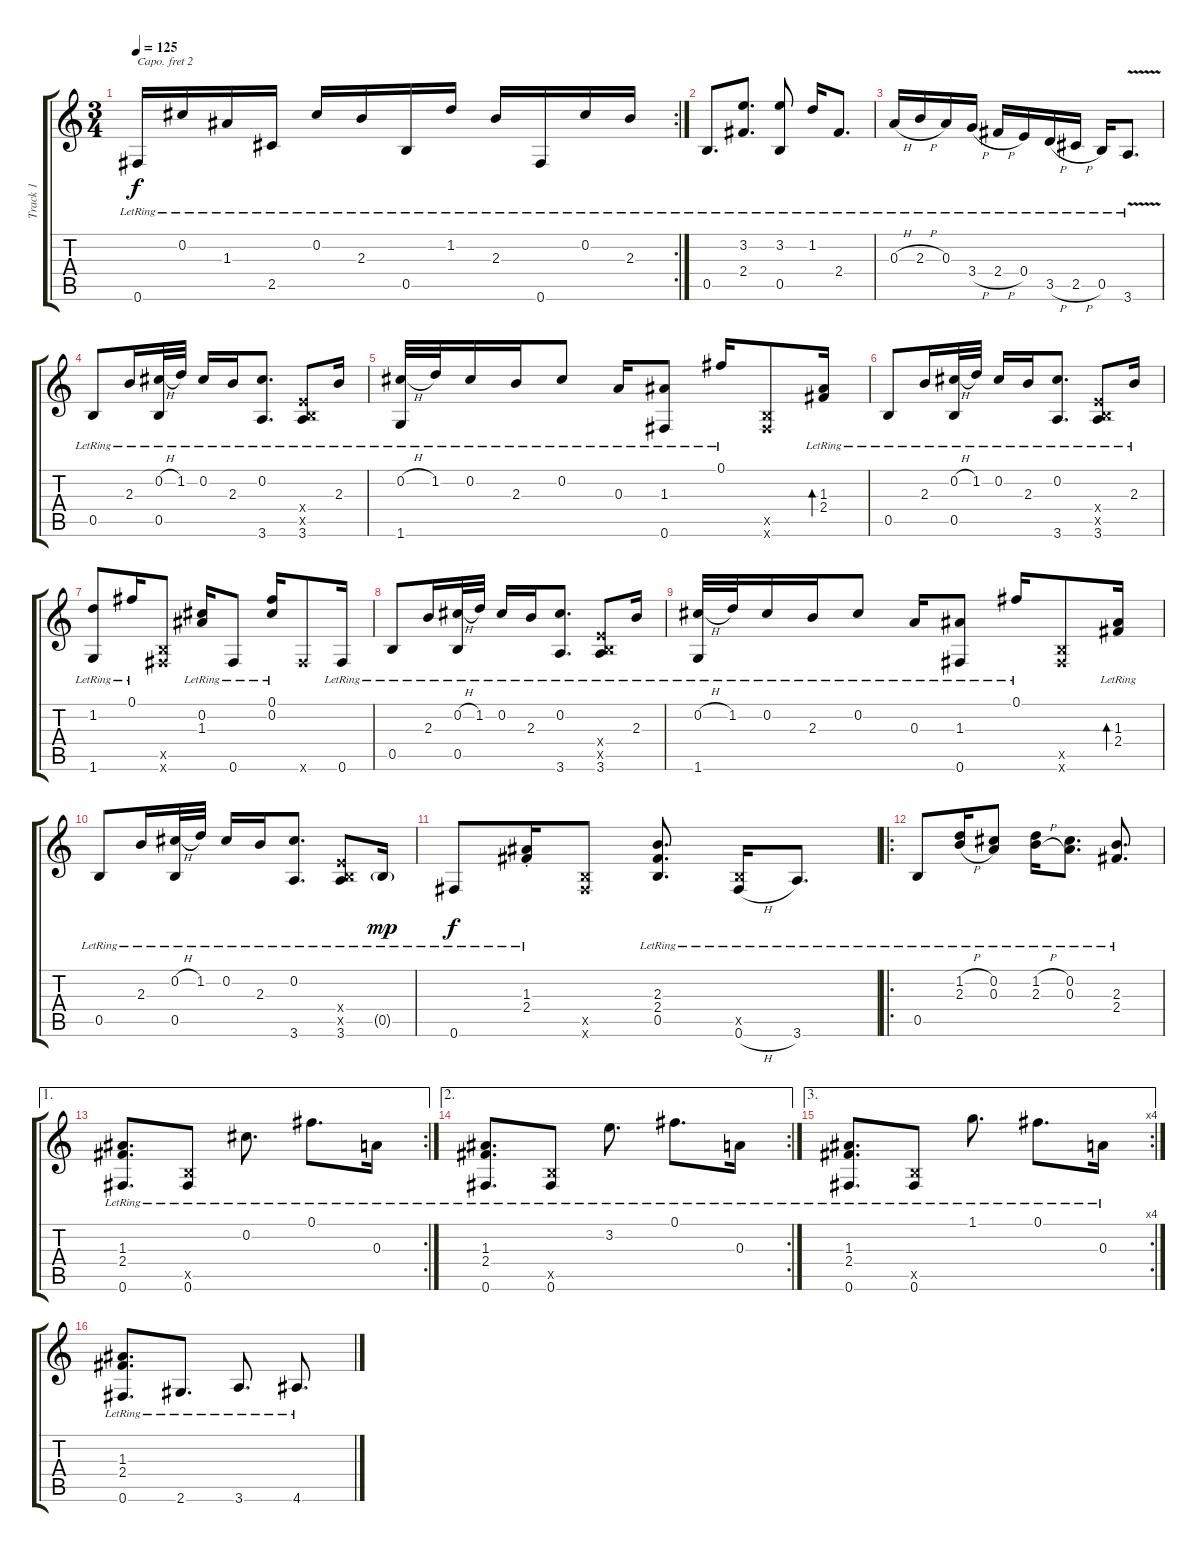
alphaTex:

\track ("Track 1" "Track 1") {instrument acousticguitarsteel}
\staff {score tabs}
\capo 2
\tuning (E4 B3 G3 D3 A2 E2) {hide}
\rc 2
\ts (3 4)
\tempo 125
\clef g2
\ks c
0.6{lr}.16{dy f} 0.2{lr}.16 1.3{lr}.16 2.5{lr}.16 0.2{lr}.16 2.3{lr}.16 0.5{lr}.16 1.2{lr}.16 2.3{lr}.16 0.6{lr}.16 0.2{lr}.16 2.3{lr}.16 |
0.5{lr}.8{d} (3.2{lr} 2.4{lr}).8{d} (3.2{lr} 0.5{lr}).8 1.2{lr}.16 2.4{lr}.8{d} |
0.3{h lr}.16 2.3{h lr}.16 0.3{lr}.16 3.4{h lr}.16 2.4{h lr}.16 0.4{lr}.16 3.5{h lr}.16 2.5{h lr}.16 0.5{lr}.16 3.6{v lr}.8{d} |
0.5{lr}.8 2.3{lr}.16 (0.2{h lr} 0.5{lr}).32 1.2{lr}.32 0.2{lr}.16 2.3{lr}.16 (0.2{lr} 3.6{lr}).8{d} (0.4{x} 0.5{x} 3.6{lr}).8 2.3{lr}.16 |
(0.2{h lr} 1.6{lr}).32 1.2{lr}.32 0.2{lr}.16 2.3{lr}.16 0.2{lr}.8 0.3{lr}.16 (1.3{lr} 0.6{lr}).8 0.1{lr}.16 (0.5{x} 0.6{x}).8 (1.3{lr} 2.4{lr}).16{bd 240} |
0.5{lr}.8 2.3{lr}.16 (0.2{h lr} 0.5{lr}).32 1.2{lr}.32 0.2{lr}.16 2.3{lr}.16 (0.2{lr} 3.6{lr}).8{d} (0.4{x} 0.5{x} 3.6{lr}).8 2.3{lr}.16 |
(1.2{lr} 1.6{lr}).8 0.1{lr}.16 (0.5{x} 0.6{x}).8 (0.2{lr} 1.3{lr}).16 0.6{lr}.8 (0.1{lr} 0.2{lr}).16 0.6{x}.8 0.6{lr}.16 |
0.5{lr}.8 2.3{lr}.16 (0.2{h lr} 0.5{lr}).32 1.2{lr}.32 0.2{lr}.16 2.3{lr}.16 (0.2{lr} 3.6{lr}).8{d} (0.4{x} 0.5{x} 3.6{lr}).8 2.3{lr}.16 |
(0.2{h lr} 1.6{lr}).32 1.2{lr}.32 0.2{lr}.16 2.3{lr}.16 0.2{lr}.8 0.3{lr}.16 (1.3{lr} 0.6{lr}).8 0.1{lr}.16 (0.5{x} 0.6{x}).8 (1.3{lr} 2.4{lr}).16{bd 240} |
0.5{lr}.8 2.3{lr}.16 (0.2{h lr} 0.5{lr}).32 1.2{lr}.32 0.2{lr}.16 2.3{lr}.16 (0.2{lr} 3.6{lr}).8{d} (0.4{x} 0.5{x} 3.6{lr}).8 0.5{g lr}.16{dy mp} |
0.6{lr}.8{dy f} (1.3{st lr} 2.4{st lr}).16 (0.5{x} 0.6{x}).8 (2.3{lr} 2.4{lr} 0.5{lr}).8{d} (0.5{x} 0.6{h lr}).16 3.6{lr}.8{d} |
\ro
0.5{lr}.8 (1.2{h lr} 2.3{h lr}).16 (0.2{lr} 0.3{lr}).8 (1.2{h lr} 2.3{h lr}).16 (0.2{lr} 0.3{lr}).8{d} (2.3{lr} 2.4{lr}).8{d} |
\ae 1
\rc 2
(1.3{lr} 2.4{lr} 0.6{lr}).8{d} (0.5{x} 0.6{lr}).8 0.2{lr}.8{d} 0.1{lr}.8{d} 0.3{lr}.16 |
\ae 2
\rc 2
(1.3{lr} 2.4{lr} 0.6{lr}).8{d} (0.5{x} 0.6{lr}).8 3.2{lr}.8{d} 0.1{lr}.8{d} 0.3{lr}.16 |
\ae 3
\rc 4
(1.3{lr} 2.4{lr} 0.6{lr}).8{d} (0.5{x} 0.6{lr}).8 1.1{lr}.8{d} 0.1{lr}.8{d} 0.3{lr}.16 |
(1.3{lr} 2.4{lr} 0.6{lr}).8{d} 2.6{lr}.8{d} 3.6{lr}.8{d} 4.6{lr}.8{d}
